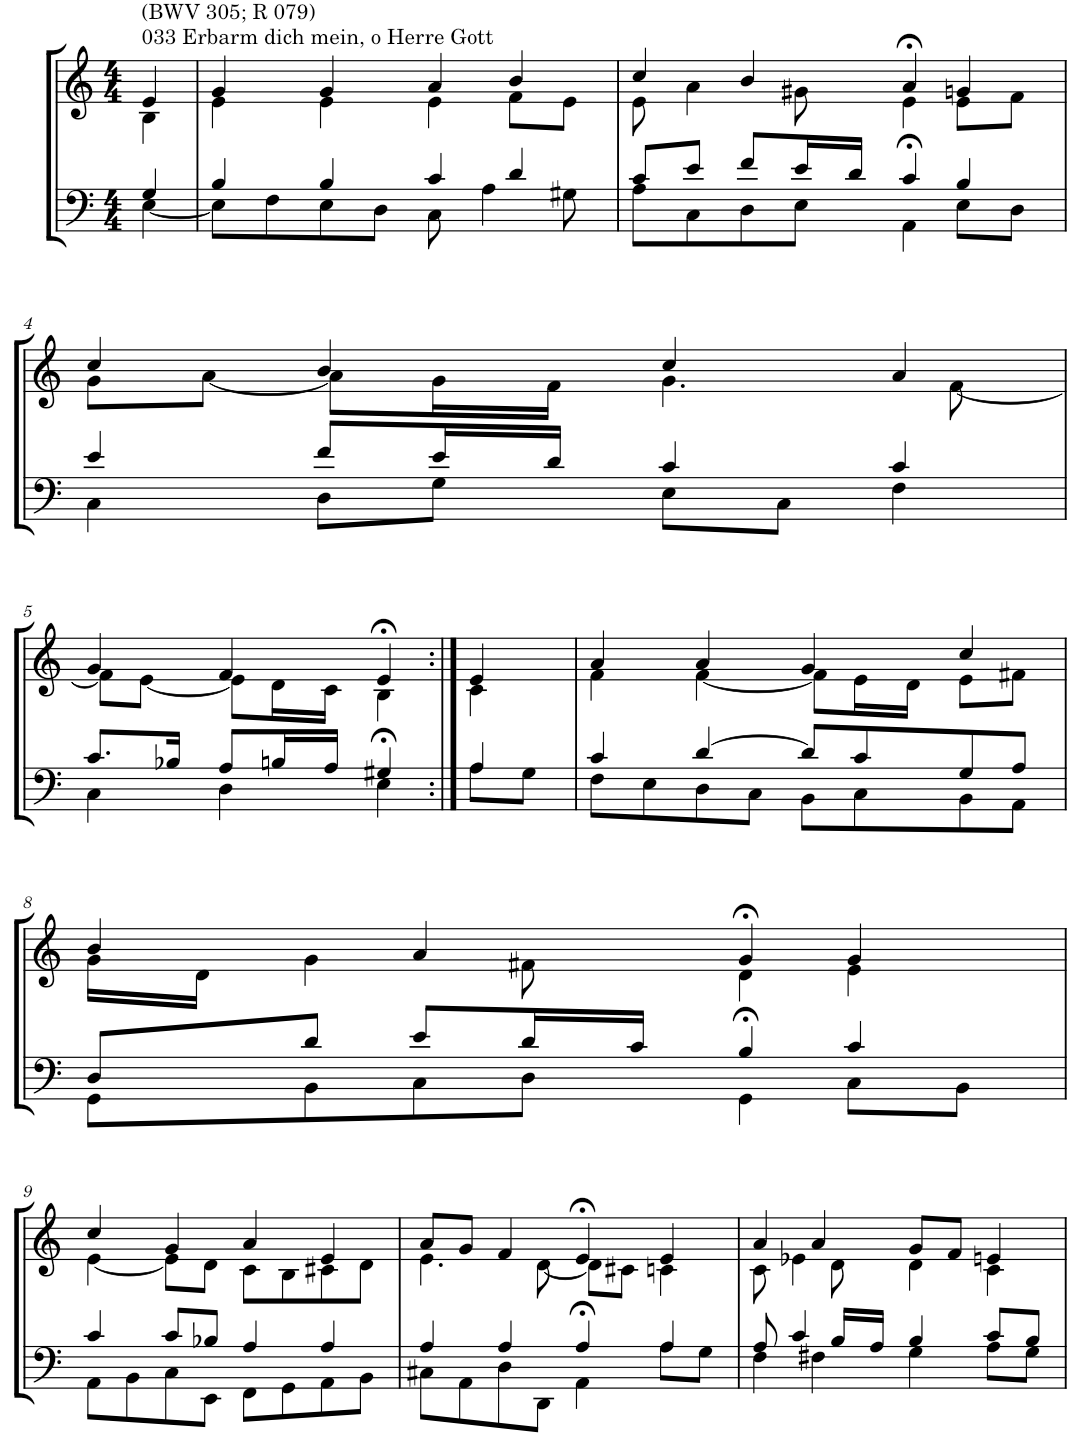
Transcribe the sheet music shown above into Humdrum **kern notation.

**kern	**kern
*part2	*part1
*staff2	*staff1
*I"Tenor/Baß	*I"Sopran/Alt
*clefF4	*clefG2
*k[]	*k[]
*M4/4	*M4/4
=1	=1
*^	*^
!	!	!LO:TX:a:t=033 Erbarm dich mein, o Herre Gott	!
!	!	!LO:TX:a:t=(BWV 305; R 079)	!
4G/	[4E\	4e/	4B\
=2	=2	=2	=2
4B/	8E\L]	4g/	4e\
.	8F\	.	.
4B/	8E\	4g/	4e\
.	8D\J	.	.
4c/	8C\	4a/	4e\
.	4A\	.	.
4d/	.	4b/	8f\L
.	8G#X\	.	8e\J
=3	=3	=3	=3
8c/L	8A\L	4cc/	8e\
8e/J	8C\	.	4a\
8f/L	8D\	4b/	.
16e/L	8E\J	.	8g#X\
16d/JJ	.	.	.
4c/	4AA>\	4a>/	4e\
4B/	8E\L	4gn/	8e\L
.	8D\J	.	8f\J
!!LO:LB:g=z	!!
=4	=4	=4	=4
4e/	4C\	4cc/	8g\L
.	.	.	[8a\J
8f/L	8D\L	4b/	8a\L]
16e/L	8G\J	.	16g\L
16d/JJ	.	.	16f\JJ
4c/	8E\L	4cc/	4.g\
.	8C\J	.	.
4c/	4F\	4a/	.
.	.	.	[8f\
!!LO:LB:g=z	!!
=5	=5	=5	=5
8.c/L	4C\	4g/	8f\L]
.	.	.	[8e\J
16B-X/Jk	.	.	.
8A/L	4D\	4f/	8e\L]
16Bn/L	.	.	16d\L
16A/JJ	.	.	16c\JJ
4G#X/	4E>\	4e>/	4B\
=6:|!	=6:|!	=6:|!	=6:|!
4A/	8A\L	4e/	4c\
.	8G\J	.	.
=7	=7	=7	=7
4c/	8F\L	4a/	4f\
.	8E\	.	.
[4d/	8D\	4a/	[4f\
.	8C\J	.	.
8d/L]	8BB\L	4g/	8f\L]
8c/	8C\	.	16e\L
.	.	.	16d\JJ
8G/	8BB\	4cc/	8e\L
8A/J	8AA\J	.	8f#X\J
!!LO:LB:g=z	!!
=8	=8	=8	=8
8D/L	8GG\L	4b/	16g\LL
.	.	.	16d\JJ
8d/J	8BB\	.	4g\
8e/L	8C\	4a/	.
16d/L	8D\J	.	8f#X\
16c/JJ	.	.	.
4B/	4GG>\	4g>/	4d\
4c/	8C\L	4g/	4e\
.	8BB\J	.	.
!!LO:LB:g=z	!!
=9	=9	=9	=9
4c/	8AA\L	4cc/	[4e\
.	8BB\	.	.
8c/L	8C\	4g/	8e\L]
8B-X/J	8EE\J	.	8d\J
4A/	8FF\L	4a/	8c\L
.	8GG\	.	8B\
4A/	8AA\	4e/	8c#X\
.	8BB\J	.	8d\J
=10	=10	=10	=10
4A/	8C#X\L	8a/L	4.e\
.	8AA\	8g/J	.
4A/	8D\	4f/	.
.	8DD\J	.	[8d\
4A/	4AA>\	4e>/	8d\L]
.	.	.	8c#X\J
4A/	8A\L	4e/	4cn\
.	8G\J	.	.
=11	=11	=11	=11
8A/	4F\	4a/	8c\
4c/	.	.	4e-X\
.	4F#X\	4a/	.
16B/LL	.	.	8d\
16A/JJ	.	.	.
4B/	4G\	8g/L	4d\
.	.	8f/J	.
8c/L	8A\L	4en/	4c\
8B/J	8G\J	.	.
*v	*v	*	*
*	*v	*v
=	=
*-	*-
